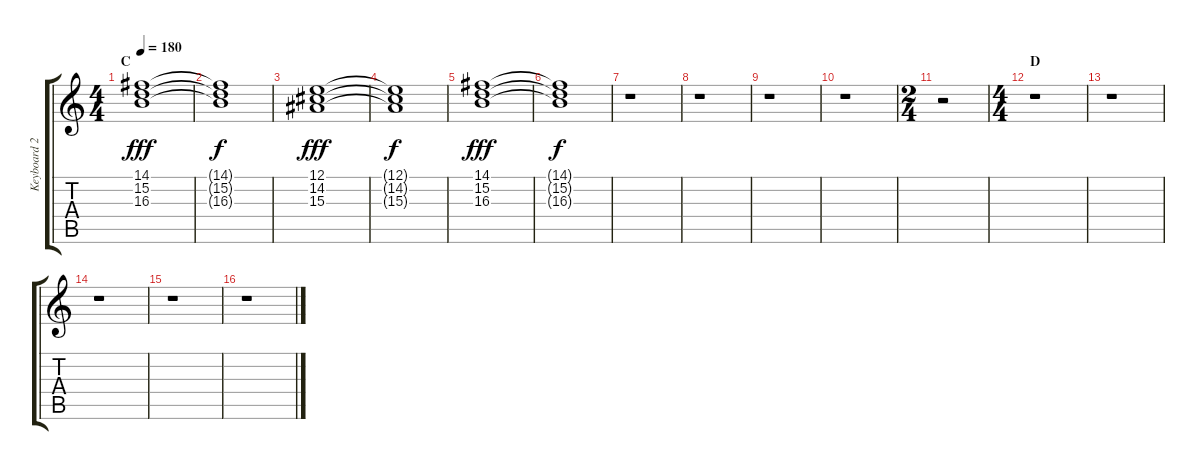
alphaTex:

\track ("Keyboard 2" "Keyboard 2") {instrument synthstrings1}
\staff {score tabs}
\tuning (E4 B3 G3 D3 A2 E2) {hide}
\ts (4 4)
\section ("" "C")
\tempo 180
\clef g2
\ks c
(14.1 15.2 16.3).1{dy fff} |
(14.1{t} 15.2{t} 16.3{t}).1{dy f} |
(12.1 14.2 15.3).1{dy fff} |
(12.1{t} 14.2{t} 15.3{t}).1{dy f} |
(14.1 15.2 16.3).1{dy fff} |
(14.1{t} 15.2{t} 16.3{t}).1{dy f} |
r.1 |
r.1 |
r.1 |
r.1 |
\ts (2 4)
r.2 |
\ts (4 4)
\section ("" "D")
r.1 |
r.1 |
r.1 |
r.1 |
r.1
